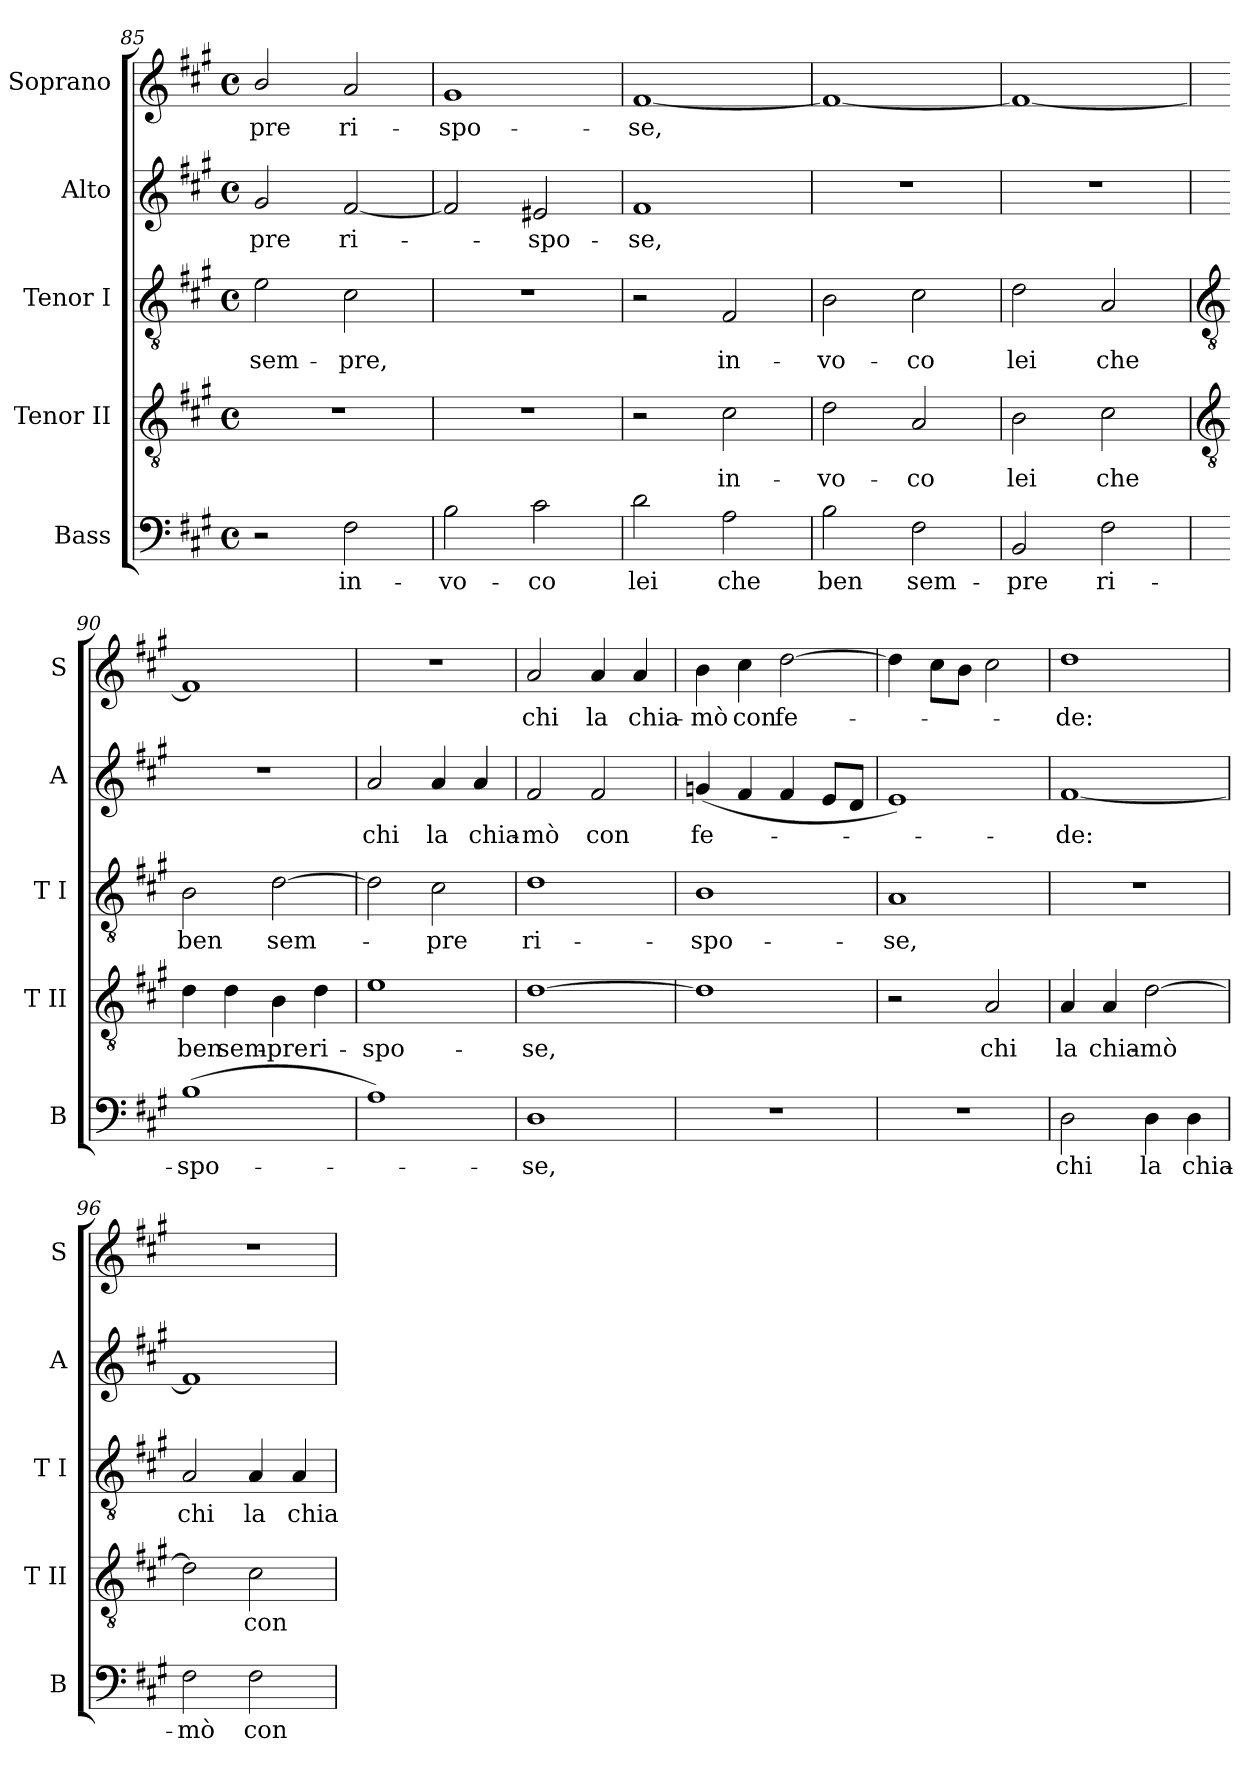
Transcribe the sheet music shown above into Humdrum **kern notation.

**kern	**text	**kern	**text	**kern	**text	**kern	**text	**kern	**text
*part5	*part5	*part4	*part4	*part3	*part3	*part2	*part2	*part1	*part1
*staff5	*staff5	*staff4	*staff4	*staff3	*staff3	*staff2	*staff2	*staff1	*staff1
*I"Bass	*	*I"Tenor II	*	*I"Tenor I	*	*I"Alto	*	*I"Soprano	*
*I'B	*	*I'T II	*	*I'T I	*	*I'A	*	*I'S	*
*clefF4	*	*clefGv2	*	*clefGv2	*	*clefG2	*	*clefG2	*
*k[f#c#g#]	*	*k[f#c#g#]	*	*k[f#c#g#]	*	*k[f#c#g#]	*	*k[f#c#g#]	*
*A:	*	*A:	*	*A:	*	*A:	*	*A:	*
*M4/4	*	*M4/4	*	*M4/4	*	*M4/4	*	*M4/4	*
*met(c)	*	*met(c)	*	*met(c)	*	*met(c)	*	*met(c)	*
=85	=85	=85	=85	=85	=85	=85	=85	=85	=85
!	!	!	!	!	!LO:LY:b	!	!LO:LY:b	!	!LO:LY:b
2r	.	1r	.	2e	sem-	2g#	pre	2b/	-pre
!	!LO:LY:b	!	!	!	!LO:LY:b	!	!LO:LY:b	!	!LO:LY:b
2F#	in-	.	.	2c#	-pre,	[2f#	ri-	2a	ri-
=86	=86	=86	=86	=86	=86	=86	=86	=86	=86
!	!LO:LY:b	!	!	!	!	!	!	!	!LO:LY:b
2B	-vo-	1r	.	1r	.	2f#]	.	1g#	-spo-
!	!LO:LY:b	!	!	!	!	!	!LO:LY:b	!	!
2c#	-co	.	.	.	.	2e#X	spo-	.	.
=87	=87	=87	=87	=87	=87	=87	=87	=87	=87
!	!LO:LY:b	!	!	!	!	!	!LO:LY:b	!	!LO:LY:b
2d	lei	2r	.	2r	.	1f#	-se,	[1f#	-se,
!	!LO:LY:b	!	!LO:LY:b	!	!LO:LY:b	!	!	!	!
2A	che	2c#	in-	2F#	in-	.	.	.	.
=88	=88	=88	=88	=88	=88	=88	=88	=88	=88
!	!LO:LY:b	!	!LO:LY:b	!	!LO:LY:b	!	!	!	!
2B	ben	2d	-vo-	2B	-vo-	1r	.	1f#_	.
!	!LO:LY:b	!	!LO:LY:b	!	!LO:LY:b	!	!	!	!
2F#	sem-	2A	-co	2c#	-co	.	.	.	.
=89	=89	=89	=89	=89	=89	=89	=89	=89	=89
!	!LO:LY:b	!	!LO:LY:b	!	!LO:LY:b	!	!	!	!
2BB	-pre	2B	lei	2d	lei	1r	.	1f#_	.
!	!LO:LY:b	!	!LO:LY:b	!	!LO:LY:b	!	!	!	!
2F#	ri-	2c#	che	2A	che	.	.	.	.
!!LO:LB:g=z
=90	=90	=90	=90	=90	=90	=90	=90	=90	=90
*	*	*clefGv2	*	*clefGv2	*	*	*	*	*
!	!LO:LY:b	!	!LO:LY:b	!	!LO:LY:b	!	!	!	!
(>1B	-spo-	4d	ben	2B	ben	1r	.	1f#]	.
!	!	!	!LO:LY:b	!	!	!	!	!	!
.	.	4d	sem-	.	.	.	.	.	.
!	!	!	!LO:LY:b	!	!LO:LY:b	!	!	!	!
.	.	4B	-pre	[2d	sem-	.	.	.	.
!	!	!	!LO:LY:b	!	!	!	!	!	!
.	.	4d	ri-	.	.	.	.	.	.
=91	=91	=91	=91	=91	=91	=91	=91	=91	=91
!	!	!	!LO:LY:b	!	!	!	!LO:LY:b	!	!
1A)	.	1e	-spo-	2d]	.	2a	chi	1r	.
!	!	!	!	!	!LO:LY:b	!	!LO:LY:b	!	!
.	.	.	.	2c#	pre	4a	la	.	.
!	!	!	!	!	!	!	!LO:LY:b	!	!
.	.	.	.	.	.	4a	chia-	.	.
=92	=92	=92	=92	=92	=92	=92	=92	=92	=92
!	!LO:LY:b	!	!LO:LY:b	!	!LO:LY:b	!	!LO:LY:b	!	!LO:LY:b
1D	se,	[1d	-se,	1d	ri-	2f#	-mò	2a	chi
!	!	!	!	!	!	!	!LO:LY:b	!	!LO:LY:b
.	.	.	.	.	.	2f#	con	4a	la
!	!	!	!	!	!	!	!	!	!LO:LY:b
.	.	.	.	.	.	.	.	4a	chia-
=93	=93	=93	=93	=93	=93	=93	=93	=93	=93
!	!	!	!	!	!LO:LY:b	!	!LO:LY:b	!	!LO:LY:b
1r	.	1d]	.	1B	-spo-	(<4gn	fe-	4b	-mò
!	!	!	!	!	!	!	!	!	!LO:LY:b
.	.	.	.	.	.	4f#	.	4cc#	con
!	!	!	!	!	!	!	!	!	!LO:LY:b
.	.	.	.	.	.	4f#	.	[2dd	fe-
.	.	.	.	.	.	8eL	.	.	.
.	.	.	.	.	.	8dJ	.	.	.
=94	=94	=94	=94	=94	=94	=94	=94	=94	=94
!	!	!	!	!	!LO:LY:b	!	!	!	!
1r	.	2r	.	1A	-se,	1e)	.	4dd]	.
.	.	.	.	.	.	.	.	8cc#L	.
.	.	.	.	.	.	.	.	8bJ	.
!	!	!	!LO:LY:b	!	!	!	!	!	!
.	.	2A	chi	.	.	.	.	2cc#	.
=95	=95	=95	=95	=95	=95	=95	=95	=95	=95
!	!LO:LY:b	!	!LO:LY:b	!	!	!	!LO:LY:b	!	!LO:LY:b
2D	chi	4A	la	1r	.	[1f#	de:	1dd	de:
!	!	!	!LO:LY:b	!	!	!	!	!	!
.	.	4A	chia-	.	.	.	.	.	.
!	!LO:LY:b	!	!LO:LY:b	!	!	!	!	!	!
4D	la	[2d	-mò	.	.	.	.	.	.
!	!LO:LY:b	!	!	!	!	!	!	!	!
4D	chia-	.	.	.	.	.	.	.	.
=96	=96	=96	=96	=96	=96	=96	=96	=96	=96
!	!LO:LY:b	!	!	!	!LO:LY:b	!	!	!	!
2F#	-mò	2d]	.	2A	chi	1f#]	.	1r	.
!	!LO:LY:b	!	!LO:LY:b	!	!LO:LY:b	!	!	!	!
2F#	con	2c#	con	4A	la	.	.	.	.
!	!	!	!	!	!LO:LY:b	!	!	!	!
.	.	.	.	4A	chia-	.	.	.	.
=	=	=	=	=	=	=	=	=	=
*-	*-	*-	*-	*-	*-	*-	*-	*-	*-
